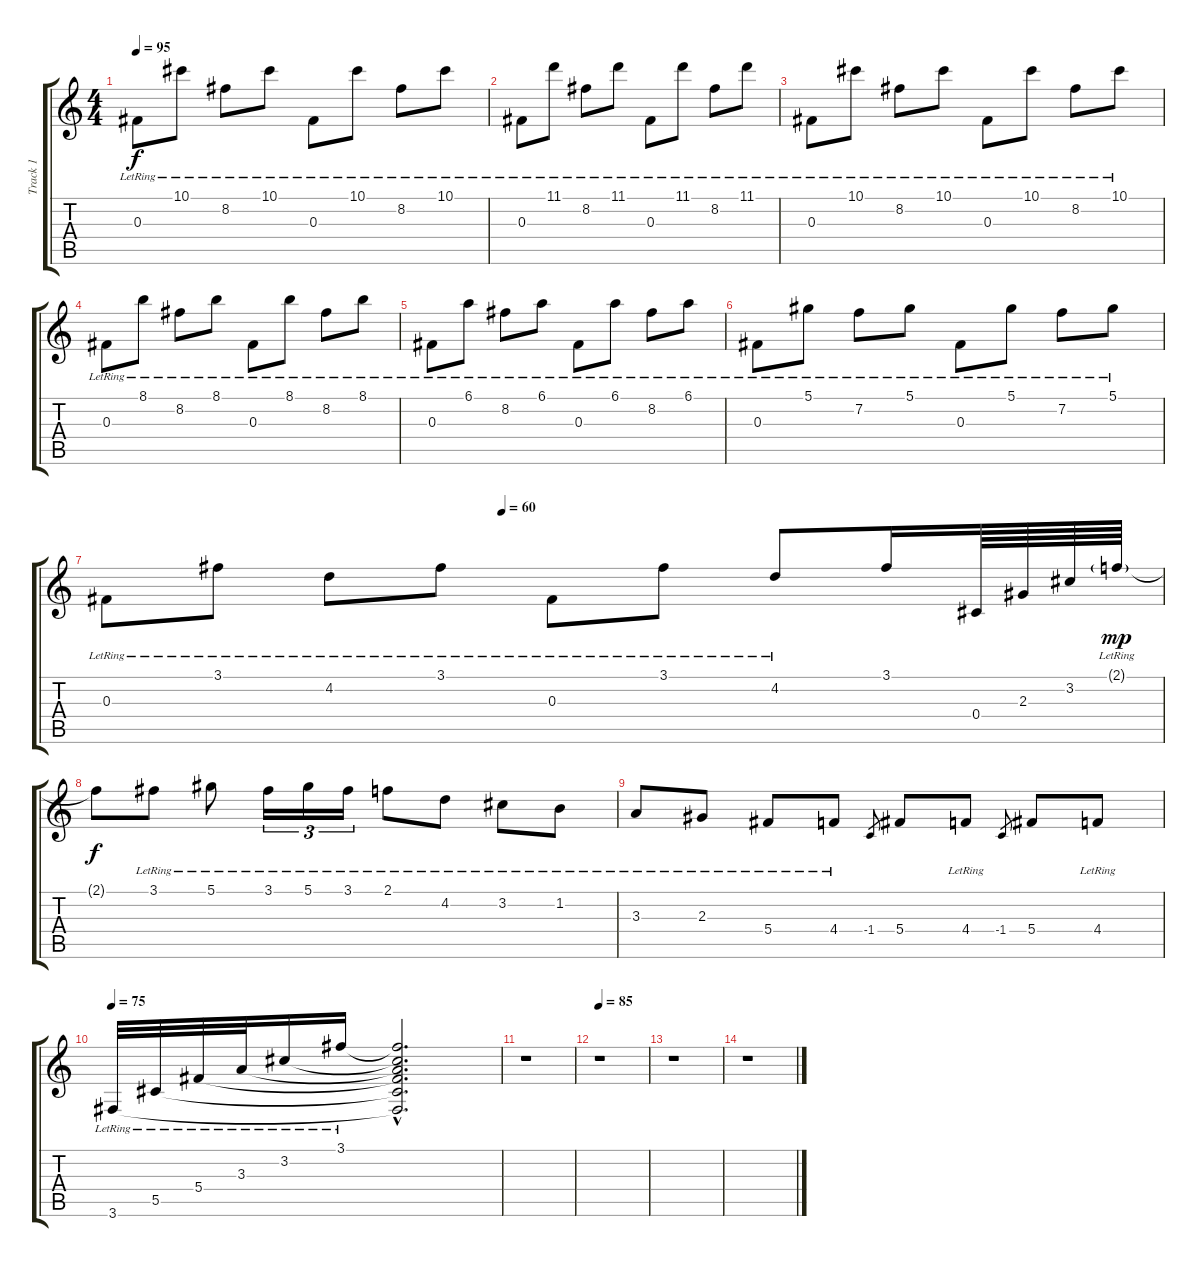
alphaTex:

\track ("Track 1" "Track 1") {instrument acousticguitarsteel}
\staff {score tabs}
\tuning (Eb4 Bb3 Gb3 Db3 Ab2 Eb2) {hide}
\ts (4 4)
\tempo 95
\clef g2
\ks c
0.3{lr}.8{dy f} 10.1{lr}.8 8.2{lr}.8 10.1{lr}.8 0.3{lr}.8 10.1{lr}.8 8.2{lr}.8 10.1{lr}.8 |
0.3{lr}.8 11.1{lr}.8 8.2{lr}.8 11.1{lr}.8 0.3{lr}.8 11.1{lr}.8 8.2{lr}.8 11.1{lr}.8 |
0.3{lr}.8 10.1{lr}.8 8.2{lr}.8 10.1{lr}.8 0.3{lr}.8 10.1{lr}.8 8.2{lr}.8 10.1{lr}.8 |
0.3{lr}.8 8.1{lr}.8 8.2{lr}.8 8.1{lr}.8 0.3{lr}.8 8.1{lr}.8 8.2{lr}.8 8.1{lr}.8 |
0.3{lr}.8 6.1{lr}.8 8.2{lr}.8 6.1{lr}.8 0.3{lr}.8 6.1{lr}.8 8.2{lr}.8 6.1{lr}.8 |
0.3{lr}.8 5.1{lr}.8 7.2{lr}.8 5.1{lr}.8 0.3{lr}.8 5.1{lr}.8 7.2{lr}.8 5.1{lr}.8 |
\tempo (60 0.375)
0.3{lr}.8 3.1{lr}.8 4.2{lr}.8 3.1{lr}.8 0.3{lr}.8 3.1{lr}.8 4.2{lr}.8 3.1.16 0.4.64 2.3.64 3.2.64 2.1{g lr}.64{dy mp} |
2.1{t}.8{dy f} 3.1{lr}.8 5.1{lr}.8 3.1{lr}.16{tu (3 2)} 5.1{lr}.16{tu (3 2)} 3.1{lr}.16{tu (3 2)} 2.1{lr}.8 4.2{lr}.8 3.2{lr}.8 1.2{lr}.8 |
3.3{lr}.8 2.3{lr}.8 5.4{lr}.8 4.4{lr}.8 -1.4.8{gr} 5.4.8 4.4{lr}.8 -1.4.8{gr} 5.4.8 4.4{lr}.8 |
\tempo 75
3.6{lr}.32 5.5{lr}.32 5.4{lr}.32 3.3{lr}.32 3.2{lr}.16 3.1{lr}.16 (3.1{hac t} 3.2{hac t} 3.3{hac t} 5.4{hac t} 5.5{hac t} 3.6{hac t}).2{d} |
r.1 |
\tempo 85
r.1 |
r.1 |
r.1
